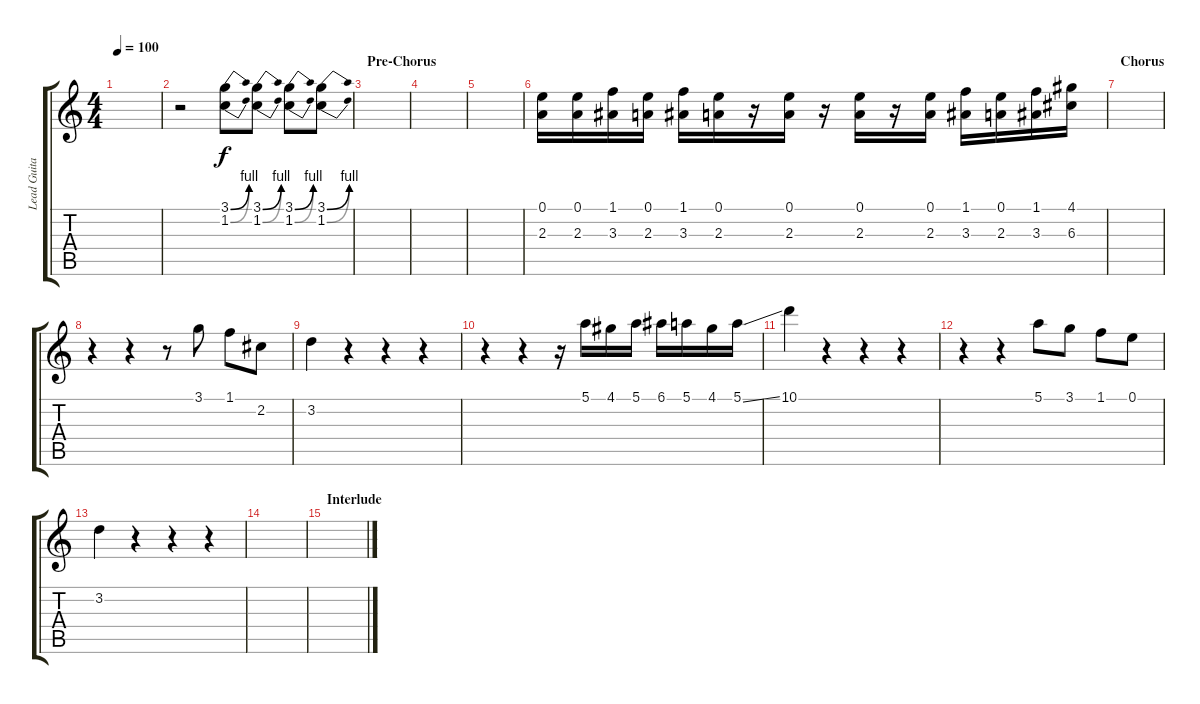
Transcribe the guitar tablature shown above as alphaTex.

\track ("Lead Guitar (feedback)" "Lead Guita") {instrument distortionguitar}
\staff {score tabs}
\tuning (E4 B3 G3 D3 A2 E2) {hide}
\ts (4 4)
\tempo 100
\clef g2
\ks c
|
r.2 (3.1{be (bend 0 0 60 4)} 1.2{be (bend 0 0 60 4)}).8{dy f} (3.1{be (bend 0 0 60 4)} 1.2{be (bend 0 0 60 4)}).8 (3.1{be (bend 0 0 60 4)} 1.2{be (bend 0 0 60 4)}).8 (3.1{be (bend 0 0 60 4)} 1.2{be (bend 0 0 60 4)}).8 |
\section ("" "Pre-Chorus")
|
|
|
(0.1 2.3).16 (0.1 2.3).16 (1.1 3.3).16 (0.1 2.3).16 (1.1 3.3).16 (0.1 2.3).16 r.16 (0.1 2.3).16 r.16 (0.1 2.3).16 r.16 (0.1 2.3).16 (1.1 3.3).16 (0.1 2.3).16 (1.1 3.3).16 (4.1 6.3).16 |
\section ("" "Chorus")
|
r.4 r.4 r.8 3.1.8 1.1.8 2.2.8 |
3.2.4 r.4 r.4 r.4 |
r.4 r.4 r.16 5.1.16 4.1.16 5.1.16 6.1.16 5.1.16 4.1.16 5.1{ss}.16 |
10.1.4 r.4 r.4 r.4 |
r.4 r.4 5.1.8 3.1.8 1.1.8 0.1.8 |
3.2.4 r.4 r.4 r.4 |
|
\section ("" "Interlude")
